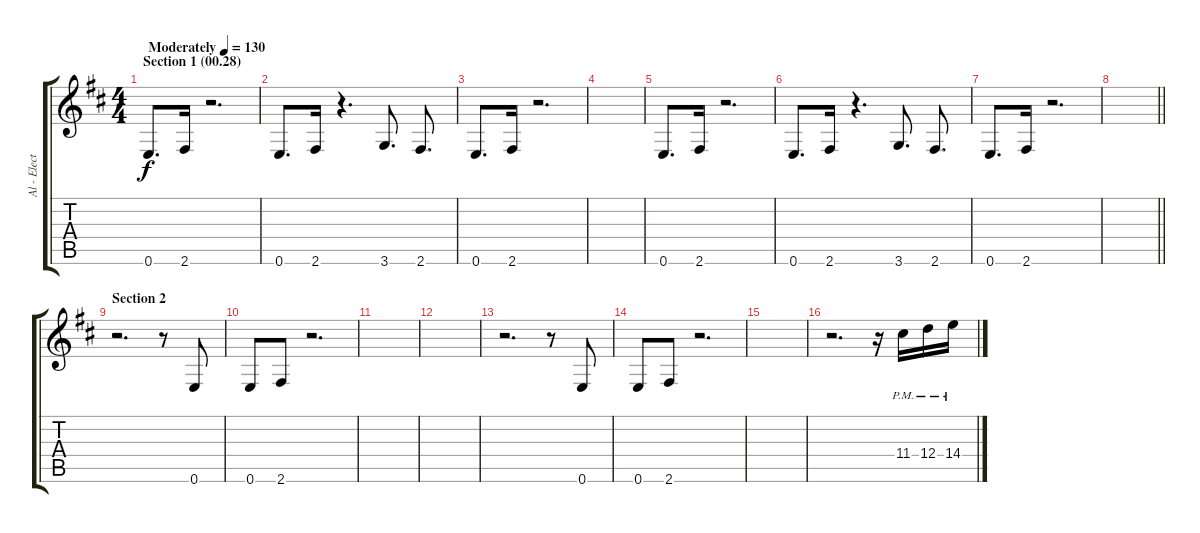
\track ("Al - Electric Guitar" "Al - Elect") {instrument overdrivenguitar}
\staff {score tabs}
\tuning (E4 B3 G3 D3 A2 E2) {hide}
\ts (4 4)
\section ("" "Section 1 (00.28)")
\tempo (130 "Moderately")
\clef g2
\ks d
0.6.8{d dy f instrument overdrivenguitar} 2.6.16 r.2{d} |
0.6.8{d} 2.6.16 r.4{d} 3.6.8{d} 2.6.8{d} |
0.6.8{d} 2.6.16 r.2{d} |
|
0.6.8{d} 2.6.16 r.2{d} |
0.6.8{d} 2.6.16 r.4{d} 3.6.8{d} 2.6.8{d} |
0.6.8{d} 2.6.16 r.2{d} |
\barLineRight lightlight
|
\section ("" "Section 2")
r.2{d} r.8 0.6.8 |
0.6.8 2.6.8 r.2{d} |
|
|
r.2{d} r.8 0.6.8 |
0.6.8 2.6.8 r.2{d} |
|
r.2{d} r.16 11.4{pm}.16 12.4{pm}.16 14.4{pm}.16
